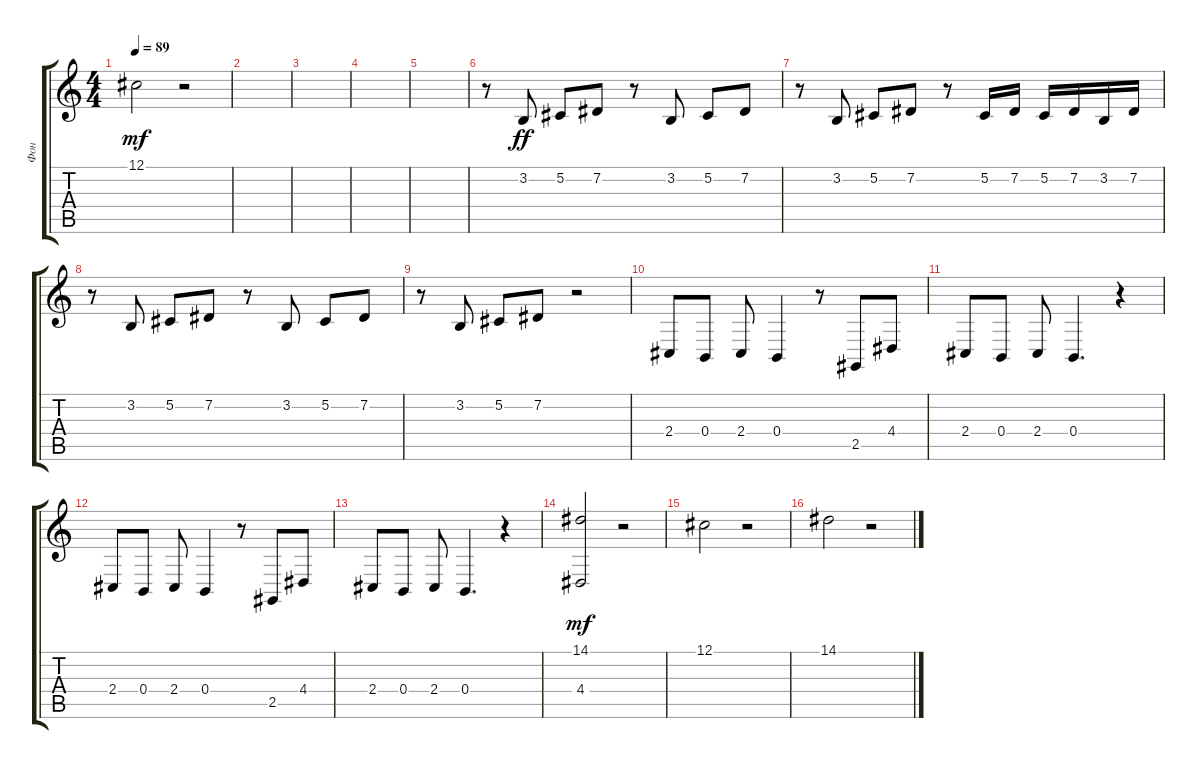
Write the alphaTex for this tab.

\track ("Фон" "Фон") {instrument pad1newage}
\staff {score tabs}
\tuning (Db4 Ab3 E3 B2 Gb2 B1) {hide}
\ts (4 4)
\tempo 89
\clef g2
\ks c
12.1.2{dy mf} r.2 |
|
|
|
|
r.8 3.2.8{dy ff} 5.2.8 7.2.8 r.8 3.2.8 5.2.8 7.2.8 |
r.8 3.2.8 5.2.8 7.2.8 r.8 5.2.16 7.2.16 5.2.16 7.2.16 3.2.16 7.2.16 |
r.8 3.2.8 5.2.8 7.2.8 r.8 3.2.8 5.2.8 7.2.8 |
r.8 3.2.8 5.2.8 7.2.8 r.2 |
2.4.8{instrument fx4atmosphere} 0.4.8 2.4.8 0.4.4 r.8 2.5.8 4.4.8 |
2.4.8 0.4.8 2.4.8 0.4.4{d} r.4 |
2.4.8 0.4.8 2.4.8 0.4.4 r.8 2.5.8 4.4.8 |
2.4.8 0.4.8 2.4.8 0.4.4{d} r.4 |
(14.1 4.4).2{dy mf volume 9 instrument pad1newage} r.2 |
12.1.2 r.2 |
14.1.2 r.2
